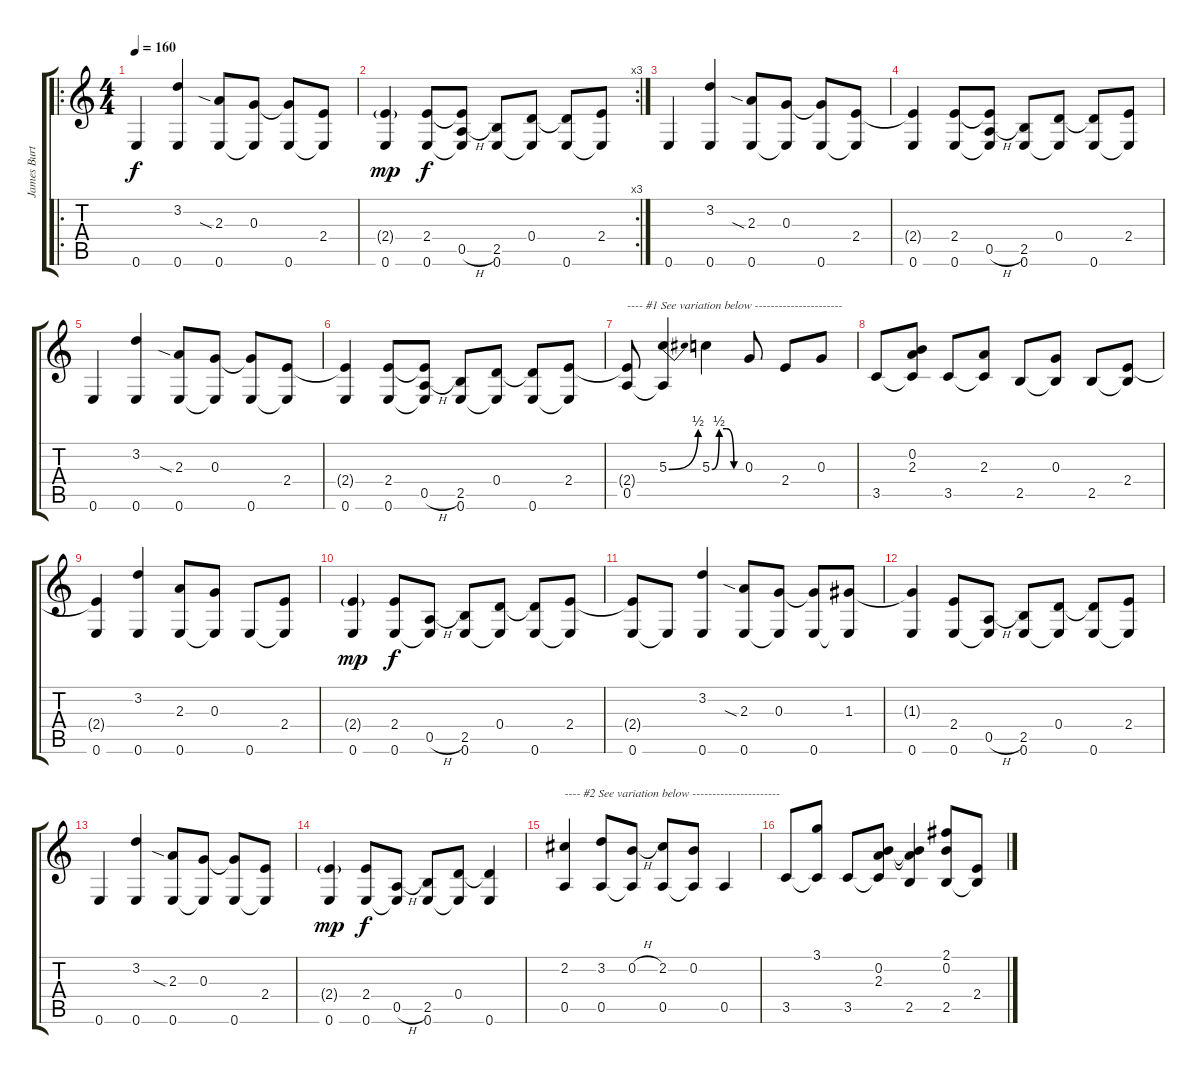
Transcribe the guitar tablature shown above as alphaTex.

\track ("James Burton" "James Burt") {instrument electricguitarjazz}
\staff {score tabs}
\tuning (E4 B3 G3 D3 A2 E2) {hide}
\ro
\ts (4 4)
\tempo 160
\clef g2
\ks c
0.6.4{dy f instrument electricguitarjazz} (3.2 0.6).4 (2.3{sia} 0.6).8 (0.3 0.6{t}).8 (0.3{t} 0.6).8 (2.4 0.6{t}).8 |
\rc 3
(2.4{g} 0.6).4{dy mp} (2.4 0.6).8{dy f} (2.4{t} 0.5{h} 0.6{t}).8 (2.5 0.6).8 (0.4 0.6{t}).8 (0.4{t} 0.6).8 (2.4 0.6{t}).8 |
0.6.4 (3.2 0.6).4 (2.3{sia} 0.6).8 (0.3 0.6{t}).8 (0.3{t} 0.6).8 (2.4 0.6{t}).8 |
(2.4{t} 0.6).4 (2.4 0.6).8 (2.4{t} 0.5{h} 0.6{t}).8 (2.5 0.6).8 (0.4 0.6{t}).8 (0.4{t} 0.6).8 (2.4 0.6{t}).8 |
0.6.4 (3.2 0.6).4 (2.3{sia} 0.6).8 (0.3 0.6{t}).8 (0.3{t} 0.6).8 (2.4 0.6{t}).8 |
(2.4{t} 0.6).4 (2.4 0.6).8 (2.4{t} 0.5{h} 0.6{t}).8 (2.5 0.6).8 (0.4 0.6{t}).8 (0.4{t} 0.6).8 (2.4 0.6{t}).8 |
(2.4{t} 0.5).8{txt "---- #1 See variation below ----------------------"} (5.3{be (bend 0 0 60 2)} 0.5{t}).4 5.3{be (custom 0 0 15 2 30 2 45 0 60 0)}.4 0.3.8 2.4.8 0.3.8 |
3.5.8 (0.2 2.3 3.5{t}).8 3.5.8 (2.3 3.5{t}).8 2.5.8 (0.3 2.5{t}).8 2.5.8 (2.4 2.5{t}).8 |
(2.4{t} 0.6).4 (3.2 0.6).4 (2.3 0.6).8 (0.3 0.6{t}).8 0.6.8 (2.4 0.6{t}).8 |
(2.4{g} 0.6).4{dy mp} (2.4 0.6).8{dy f} (0.5{h} 0.6{t}).8 (2.5 0.6).8 (0.4 0.6{t}).8 (0.4{t} 0.6).8 (2.4 0.6{t}).8 |
(2.4{t} 0.6).8 0.6{t}.8 (3.2 0.6).4 (2.3{sia} 0.6).8 (0.3 0.6{t}).8 (0.3{t} 0.6).8 (1.3 0.6{t}).8 |
(1.3{t} 0.6).4 (2.4 0.6).8 (0.5{h} 0.6{t}).8 (2.5 0.6).8 (0.4 0.6{t}).8 (0.4{t} 0.6).8 (2.4 0.6{t}).8 |
0.6.4 (3.2 0.6).4 (2.3{sia} 0.6).8 (0.3 0.6{t}).8 (0.3{t} 0.6).8 (2.4 0.6{t}).8 |
(2.4{g} 0.6).4{dy mp} (2.4 0.6).8{dy f} (0.5{h} 0.6{t}).8 (2.5 0.6).8 (0.4 0.6{t}).8 (0.4{t} 0.6).4 |
(2.2 0.5).4{txt "---- #2 See variation below ----------------------"} (3.2 0.5).8 (0.2{h} 0.5{t}).8 (2.2 0.5).8 (0.2 0.5{t}).8 0.5.4 |
3.5.8 (3.1 3.5{t}).8 3.5.8 (0.2 2.3 3.5{t}).8 (0.2{t} 2.3{t} 2.5).4 (2.1 0.2 2.5).8 (2.4 2.5{t}).8
